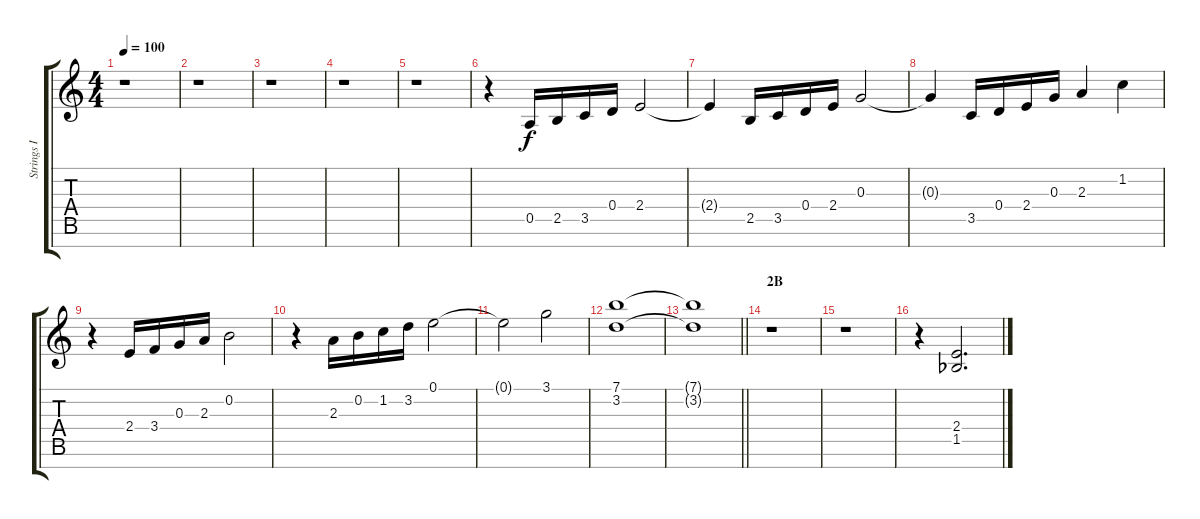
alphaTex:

\track ("Strings I" "Strings I") {instrument stringensemble1}
\staff {score tabs}
\tuning (E5 B4 G4 D4 A3 E3 B2) {hide}
\ts (4 4)
\tempo 100
\clef g2
\ks c
r.1{dy f} |
r.1 |
r.1 |
r.1 |
r.1 |
r.4 0.5.16 2.5.16 3.5.16 0.4.16 2.4.2 |
2.4{t}.4 2.5.16 3.5.16 0.4.16 2.4.16 0.3.2 |
0.3{t}.4 3.5.16 0.4.16 2.4.16 0.3.16 2.3.4 1.2.4 |
r.4 2.4.16 3.4.16 0.3.16 2.3.16 0.2.2 |
r.4 2.3.16 0.2.16 1.2.16 3.2.16 0.1.2 |
0.1{t}.2 3.1.2 |
(7.1 3.2).1 |
\barLineRight lightlight
(7.1{t} 3.2{t}).1 |
\section ("" "2B")
r.1 |
r.1 |
r.4 (2.4 1.5{acc b}).2{d}
